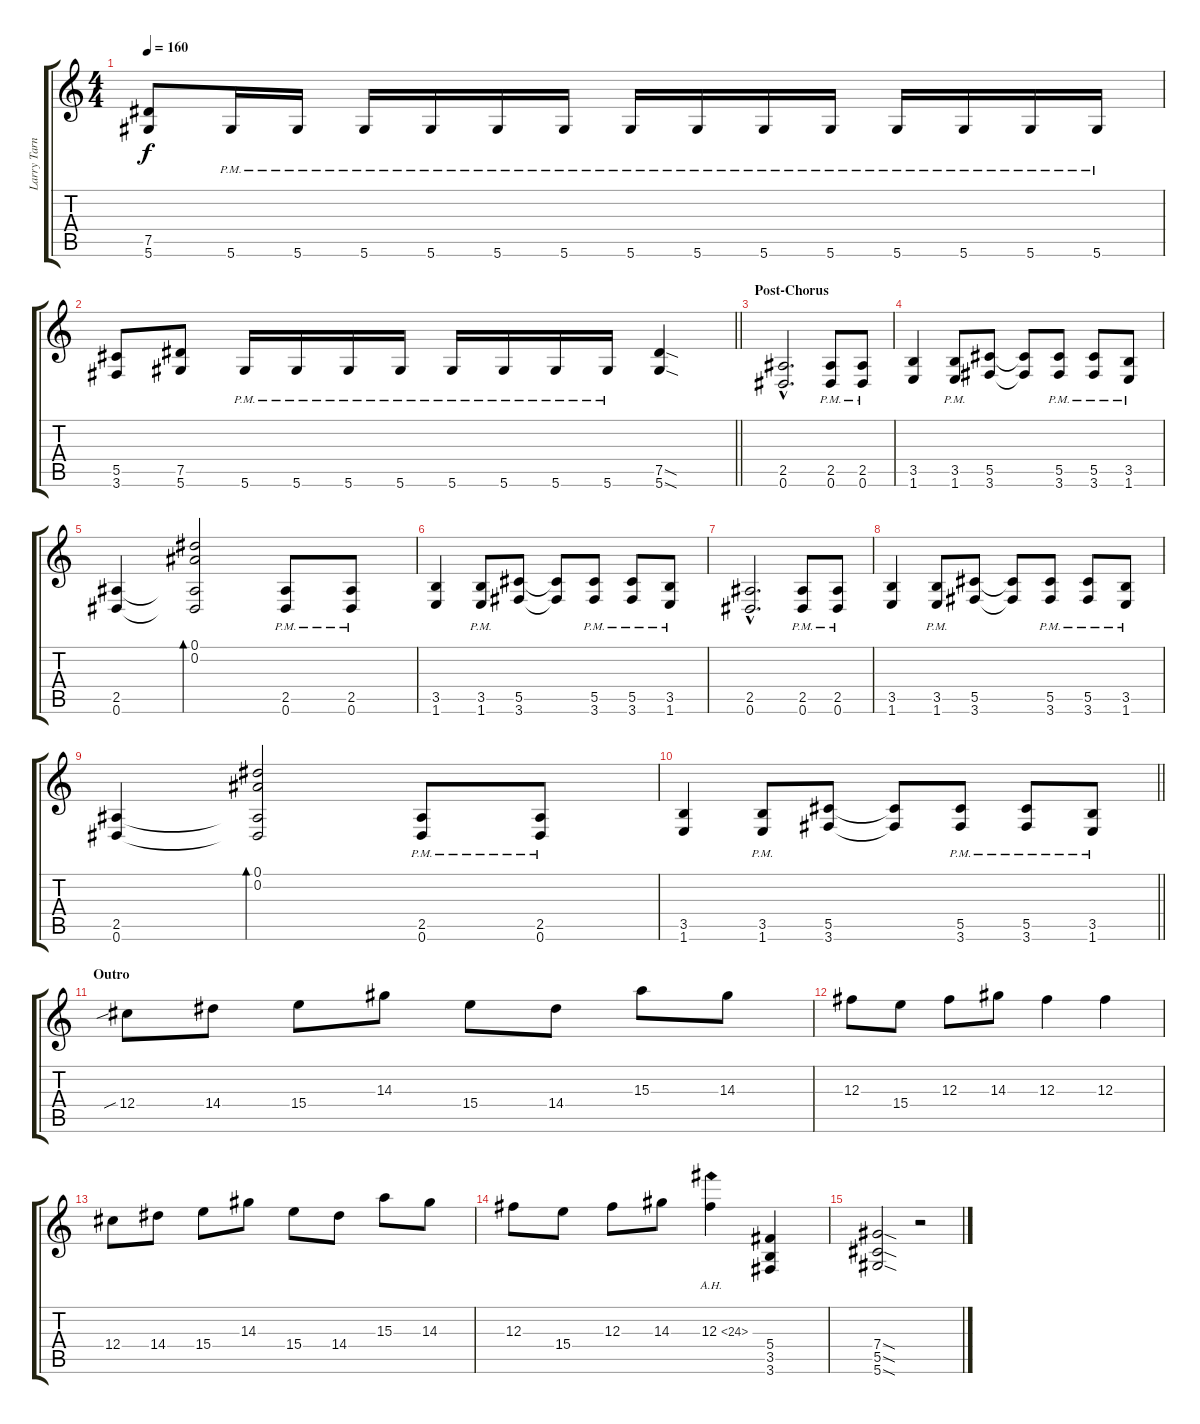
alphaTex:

\track ("Larry Tarnowski" "Larry Tarn") {instrument distortionguitar}
\staff {score tabs}
\tuning (Eb4 Bb3 Gb3 Db3 Ab2 Eb2) {hide}
\ts (4 4)
\tempo 160
\clef g2
\ks c
(7.5 5.6).8{dy f} 5.6{pm}.16 5.6{pm}.16 5.6{pm}.16 5.6{pm}.16 5.6{pm}.16 5.6{pm}.16 5.6{pm}.16 5.6{pm}.16 5.6{pm}.16 5.6{pm}.16 5.6{pm}.16 5.6{pm}.16 5.6{pm}.16 5.6{pm}.16 |
\barLineRight lightlight
(5.5 3.6).8 (7.5 5.6).8 5.6{pm}.16 5.6{pm}.16 5.6{pm}.16 5.6{pm}.16 5.6{pm}.16 5.6{pm}.16 5.6{pm}.16 5.6{pm}.16 (7.5{sod} 5.6{sod}).4 |
\section ("" "Post-Chorus")
(2.5{hac} 0.6{hac}).2{d} (2.5{pm} 0.6{pm}).8 (2.5{pm} 0.6{pm}).8 |
(3.5 1.6).4 (3.5{pm} 1.6{pm}).8 (5.5 3.6).8 (5.5{t} 3.6{t}).8 (5.5{pm} 3.6{pm}).8 (5.5{pm} 3.6{pm}).8 (3.5{pm} 1.6{pm}).8 |
(2.5 0.6).4 (0.1 0.2 2.5{t} 0.6{t}).2{bd 120} (2.5{pm} 0.6{pm}).8 (2.5{pm} 0.6{pm}).8 |
(3.5 1.6).4 (3.5{pm} 1.6{pm}).8 (5.5 3.6).8 (5.5{t} 3.6{t}).8 (5.5{pm} 3.6{pm}).8 (5.5{pm} 3.6{pm}).8 (3.5{pm} 1.6{pm}).8 |
(2.5{hac} 0.6{hac}).2{d} (2.5{pm} 0.6{pm}).8 (2.5{pm} 0.6{pm}).8 |
(3.5 1.6).4 (3.5{pm} 1.6{pm}).8 (5.5 3.6).8 (5.5{t} 3.6{t}).8 (5.5{pm} 3.6{pm}).8 (5.5{pm} 3.6{pm}).8 (3.5{pm} 1.6{pm}).8 |
(2.5 0.6).4 (0.1 0.2 2.5{t} 0.6{t}).2{bd 120} (2.5{pm} 0.6{pm}).8 (2.5{pm} 0.6{pm}).8 |
\barLineRight lightlight
(3.5 1.6).4 (3.5{pm} 1.6{pm}).8 (5.5 3.6).8 (5.5{t} 3.6{t}).8 (5.5{pm} 3.6{pm}).8 (5.5{pm} 3.6{pm}).8 (3.5{pm} 1.6{pm}).8 |
\section ("" "Outro")
12.4{sib}.8 14.4.8 15.4.8 14.3.8 15.4.8 14.4.8 15.3.8 14.3.8 |
12.3.8 15.4.8 12.3.8 14.3.8 12.3.4 12.3.4 |
12.4.8 14.4.8 15.4.8 14.3.8 15.4.8 14.4.8 15.3.8 14.3.8 |
12.3.8 15.4.8 12.3.8 14.3.8 12.3{ah 12}.4 (5.4 3.5 3.6).4 |
(7.4{sod} 5.5{sod} 5.6{sod}).2 r.2
